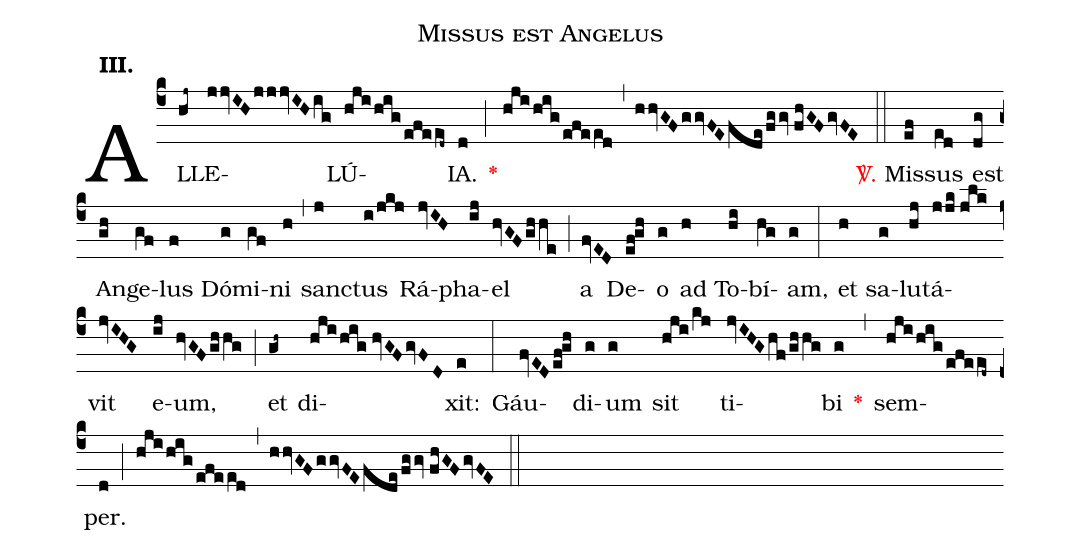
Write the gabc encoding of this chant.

name:Missus est Angelus;
mode:III.;
office-part:Alleluia;
%%
(c4) AL(hj~)LE(jjvIH/jjjvIH/ig)LÚ(hji/hig/efeed~)IA.(d) <v>\red{*}</v>(;) (hji/hig/efeed) (,) (hhvGF/ggvFE/fde/fggv//fhGF/gvFE) (::) <v>\red{\Vbar.}</v> Mis(ef)sus(ed) est(dg) An(gh)ge(gf)lus(f) Dó(g)mi(gf)ni(h) (,) sanc(j)tus(i/jkj) Rá(jvIH)pha(ij)el(hvGF/ghhe) (;) a(fvED) De(ef!gh)o(g) ad(h) To(hi)bí(hg)am,(g) (:) et(h) sa(g)lu(hj)tá(jjk//jlk)vit(jvIHG) e(ij)um,(hvGF/ghhg) (;) et(gh~) di(hji/hig//hvGF/gvFD)xit:(e) (:) Gáu(fvED/ef!gh)di(g)um(g) sit(hji/kj) ti(jvIHGhf/ghhg)bi(g) <v>\red{*}</v>(,) sem(hji/hig/efeed~)per.(d) (;) (hji/hig/efeed) (,) (hhvGF/ggvFE/fde/fggv//fhGF/gvFE) (::)
